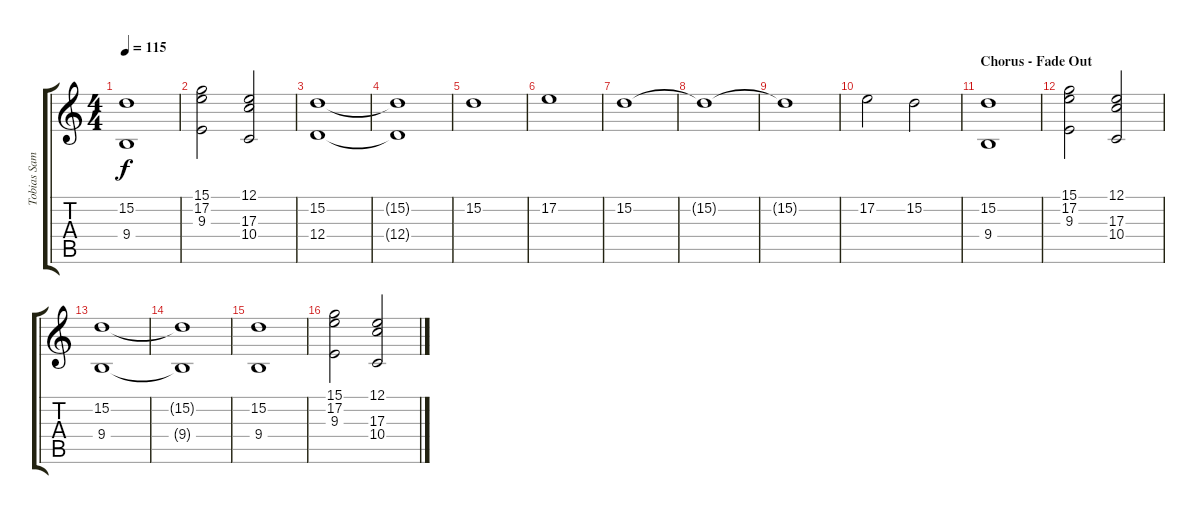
\track ("Tobias Sammet" "Tobias Sam") {instrument choiraahs}
\staff {score tabs}
\tuning (E4 B3 G3 D3 A2 E2) {hide}
\ts (4 4)
\tempo 115
\clef g2
\ks c
(15.2 9.4).1{dy f} |
(15.1 17.2 9.3).2 (12.1 17.3 10.4).2 |
(15.2 12.4).1 |
(15.2{t} 12.4{t}).1 |
15.2.1 |
17.2.1 |
15.2.1 |
15.2{t}.1 |
15.2{t}.1 |
17.2.2 15.2.2 |
\section ("" "Chorus - Fade Out")
(15.2 9.4).1 |
(15.1 17.2 9.3).2 (12.1 17.3 10.4).2 |
(15.2 9.4).1 |
(15.2{t} 9.4{t}).1 |
(15.2 9.4).1 |
(15.1 17.2 9.3).2 (12.1 17.3 10.4).2
